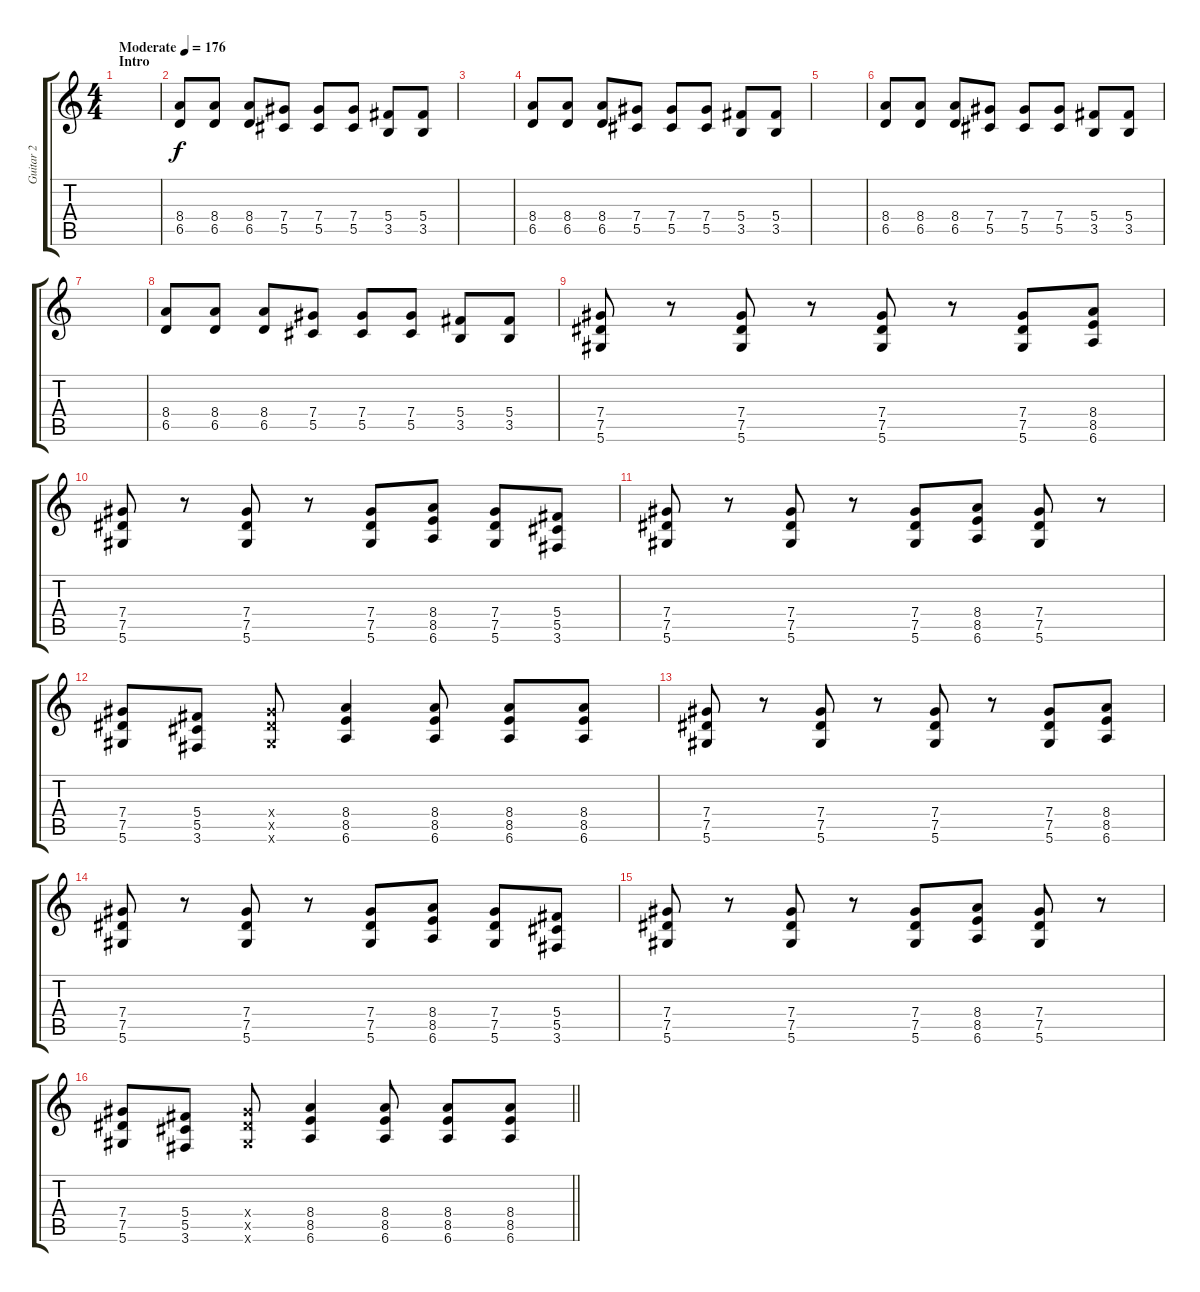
\track ("Guitar 2" "Guitar 2") {instrument overdrivenguitar}
\staff {score tabs}
\tuning (Eb4 Bb3 Gb3 Db3 Ab2 Eb2) {hide}
\ts (4 4)
\section ("" "Intro")
\tempo (176 "Moderate")
\clef g2
\ks c
|
(8.4 6.5).8 (8.4 6.5).8 (8.4 6.5).8 (7.4 5.5).8 (7.4 5.5).8 (7.4 5.5).8 (5.4 3.5).8 (5.4 3.5).8 |
|
(8.4 6.5).8 (8.4 6.5).8 (8.4 6.5).8 (7.4 5.5).8 (7.4 5.5).8 (7.4 5.5).8 (5.4 3.5).8 (5.4 3.5).8 |
|
(8.4 6.5).8 (8.4 6.5).8 (8.4 6.5).8 (7.4 5.5).8 (7.4 5.5).8 (7.4 5.5).8 (5.4 3.5).8 (5.4 3.5).8 |
|
(8.4 6.5).8 (8.4 6.5).8 (8.4 6.5).8 (7.4 5.5).8 (7.4 5.5).8 (7.4 5.5).8 (5.4 3.5).8 (5.4 3.5).8 |
(7.4 7.5 5.6).8 r.8 (7.4 7.5 5.6).8 r.8 (7.4 7.5 5.6).8 r.8 (7.4 7.5 5.6).8 (8.4 8.5 6.6).8 |
(7.4 7.5 5.6).8 r.8 (7.4 7.5 5.6).8 r.8 (7.4 7.5 5.6).8 (8.4 8.5 6.6).8 (7.4 7.5 5.6).8 (5.4 5.5 3.6).8 |
(7.4 7.5 5.6).8 r.8 (7.4 7.5 5.6).8 r.8 (7.4 7.5 5.6).8 (8.4 8.5 6.6).8 (7.4 7.5 5.6).8 r.8 |
(7.4 7.5 5.6).8 (5.4 5.5 3.6).8 (7.4{x} 7.5{x} 5.6{x}).8 (8.4 8.5 6.6).4 (8.4 8.5 6.6).8 (8.4 8.5 6.6).8 (8.4 8.5 6.6).8 |
(7.4 7.5 5.6).8 r.8 (7.4 7.5 5.6).8 r.8 (7.4 7.5 5.6).8 r.8 (7.4 7.5 5.6).8 (8.4 8.5 6.6).8 |
(7.4 7.5 5.6).8 r.8 (7.4 7.5 5.6).8 r.8 (7.4 7.5 5.6).8 (8.4 8.5 6.6).8 (7.4 7.5 5.6).8 (5.4 5.5 3.6).8 |
(7.4 7.5 5.6).8 r.8 (7.4 7.5 5.6).8 r.8 (7.4 7.5 5.6).8 (8.4 8.5 6.6).8 (7.4 7.5 5.6).8 r.8 |
\barLineRight lightlight
(7.4 7.5 5.6).8 (5.4 5.5 3.6).8 (7.4{x} 7.5{x} 5.6{x}).8 (8.4 8.5 6.6).4 (8.4 8.5 6.6).8 (8.4 8.5 6.6).8 (8.4 8.5 6.6).8
